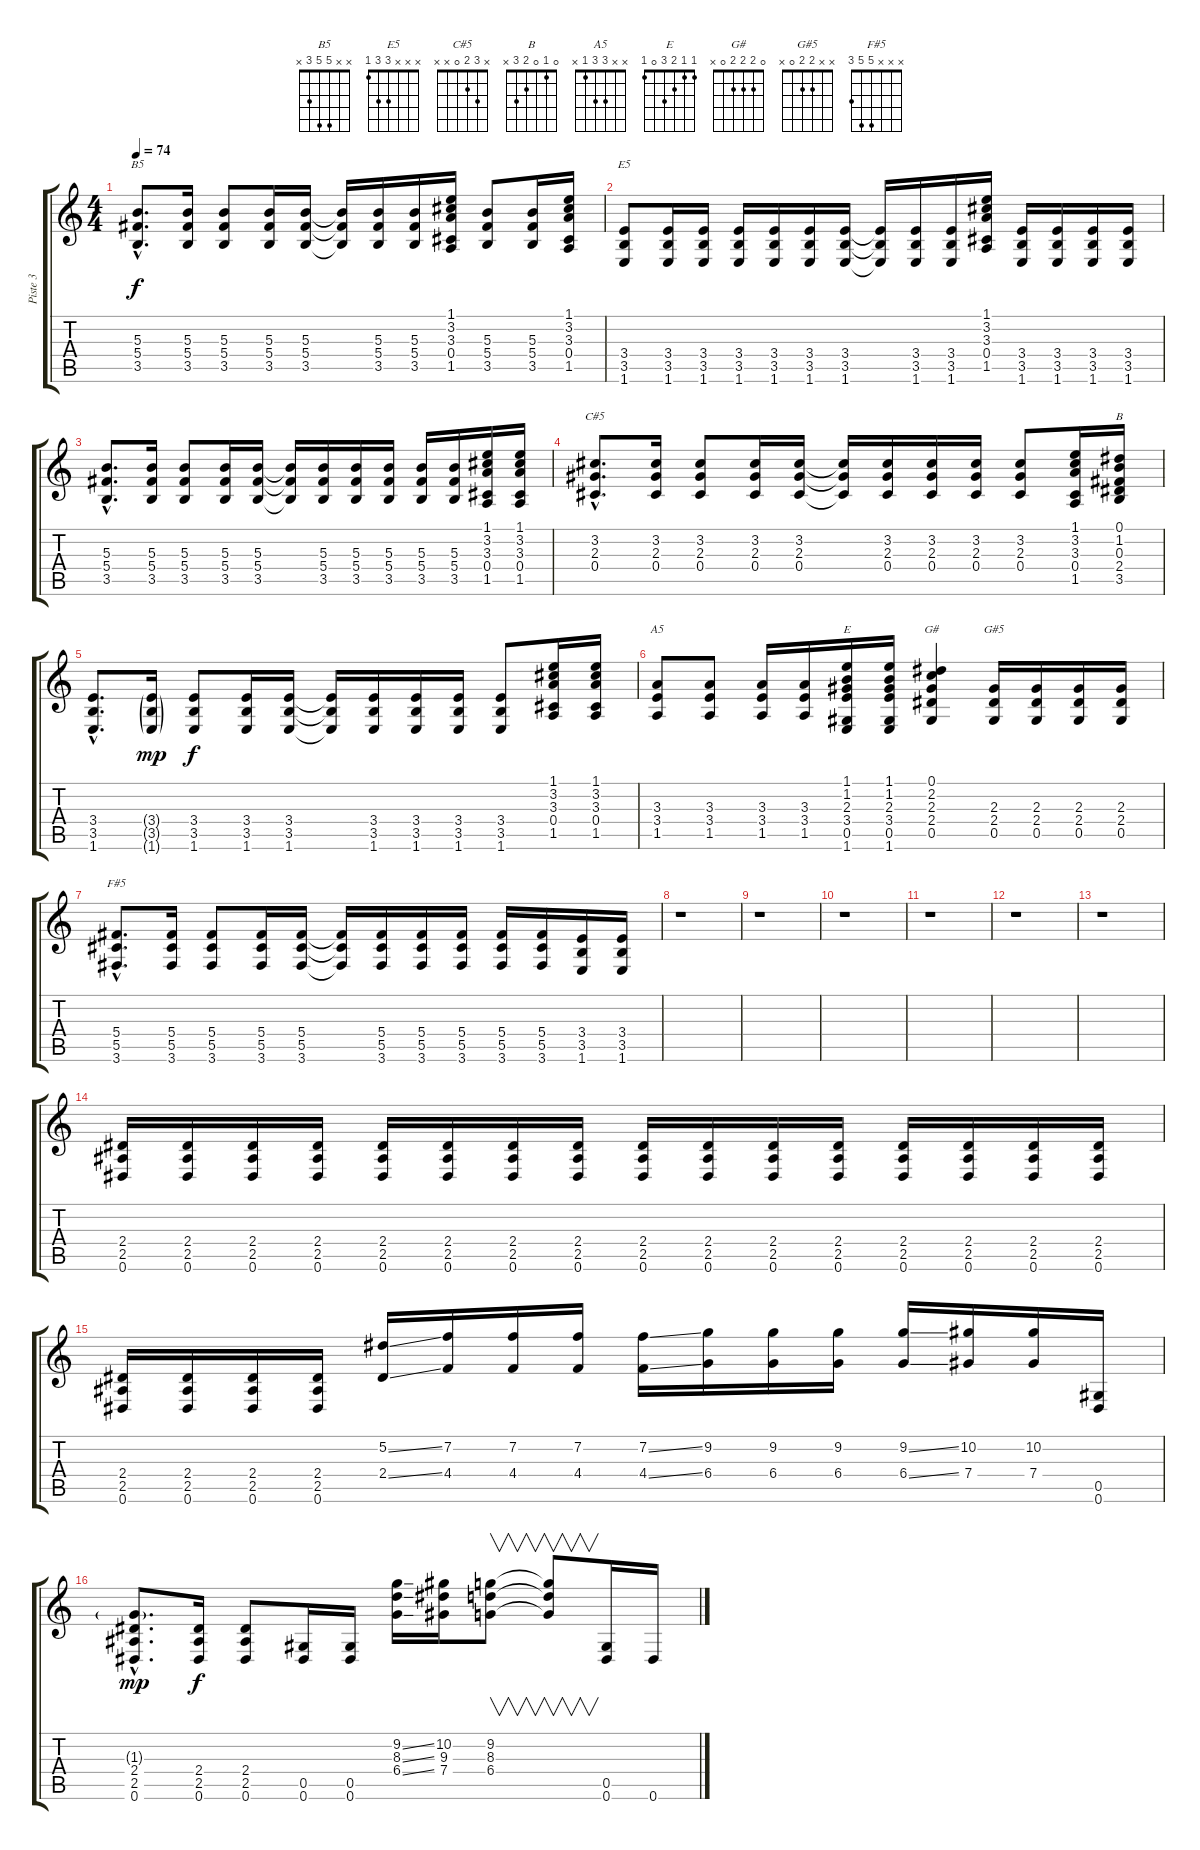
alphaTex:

\track ("Piste 3" "Piste 3") {instrument distortionguitar}
\staff {score tabs}
\tuning (Eb4 Bb3 Gb3 Db3 Ab2 Eb2) {hide}
\chord ("B5" x x 5 5 3 x)
\chord ("E5" x x x 3 3 1)
\chord ("C#5" x 3 2 0 x x)
\chord ("B" 0 1 0 2 3 x)
\chord ("A5" x x 3 3 1 x)
\chord ("E" 1 1 2 3 0 1)
\chord ("G#" 0 2 2 2 0 x)
\chord ("G#5" x x 2 2 0 x)
\chord ("F#5" x x x 5 5 3)
\ts (4 4)
\tempo 74
\clef g2
\ks c
(5.3{hac} 5.4{hac} 3.5{hac}).8{d ch "B5" dy f} (5.3 5.4 3.5).16 (5.3 5.4 3.5).8 (5.3 5.4 3.5).16 (5.3 5.4 3.5).16 (5.3{t} 5.4{t} 3.5{t}).16 (5.3 5.4 3.5).16 (5.3 5.4 3.5).16 (1.1 3.2 3.3 0.4 1.5).16 (5.3 5.4 3.5).8 (5.3 5.4 3.5).16 (1.1 3.2 3.3 0.4 1.5).16 |
(3.4 3.5 1.6).8{ch "E5"} (3.4 3.5 1.6).16 (3.4 3.5 1.6).16 (3.4 3.5 1.6).16 (3.4 3.5 1.6).16 (3.4 3.5 1.6).16 (3.4 3.5 1.6).16 (3.4{t} 3.5{t} 1.6{t}).16 (3.4 3.5 1.6).16 (3.4 3.5 1.6).16 (1.1 3.2 3.3 0.4 1.5).16 (3.4 3.5 1.6).16 (3.4 3.5 1.6).16 (3.4 3.5 1.6).16 (3.4 3.5 1.6).16 |
(5.3{hac} 5.4{hac} 3.5{hac}).8{d} (5.3 5.4 3.5).16 (5.3 5.4 3.5).8 (5.3 5.4 3.5).16 (5.3 5.4 3.5).16 (5.3{t} 5.4{t} 3.5{t}).16 (5.3 5.4 3.5).16 (5.3 5.4 3.5).16 (5.3 5.4 3.5).16 (5.3 5.4 3.5).16 (5.3 5.4 3.5).16 (1.1 3.2 3.3 0.4 1.5).16 (1.1 3.2 3.3 0.4 1.5).16 |
(3.2{hac} 2.3{hac} 0.4{hac}).8{d ch "C#5"} (3.2 2.3 0.4).16 (3.2 2.3 0.4).8 (3.2 2.3 0.4).16 (3.2 2.3 0.4).16 (3.2{t} 2.3{t} 0.4{t}).16 (3.2 2.3 0.4).16 (3.2 2.3 0.4).16 (3.2 2.3 0.4).16 (3.2 2.3 0.4).8 (1.1 3.2 3.3 0.4 1.5).16 (0.1 1.2 0.3 2.4 3.5).16{ch "B"} |
(3.4{hac} 3.5{hac} 1.6{hac}).8{d} (3.4{g} 3.5{g} 1.6{g}).16{dy mp} (3.4 3.5 1.6).8{dy f} (3.4 3.5 1.6).16 (3.4 3.5 1.6).16 (3.4{t} 3.5{t} 1.6{t}).16 (3.4 3.5 1.6).16 (3.4 3.5 1.6).16 (3.4 3.5 1.6).16 (3.4 3.5 1.6).8 (1.1 3.2 3.3 0.4 1.5).16 (1.1 3.2 3.3 0.4 1.5).16 |
(3.3 3.4 1.5).8{ch "A5"} (3.3 3.4 1.5).8 (3.3 3.4 1.5).16 (3.3 3.4 1.5).16 (1.1 1.2 2.3 3.4 0.5 1.6).16{ch "E"} (1.1 1.2 2.3 3.4 0.5 1.6).16 (0.1 2.2 2.3 2.4 0.5).4{ch "G#"} (2.3 2.4 0.5).16{ch "G#5"} (2.3 2.4 0.5).16 (2.3 2.4 0.5).16 (2.3 2.4 0.5).16 |
(5.4{hac} 5.5{hac} 3.6{hac}).8{d ch "F#5"} (5.4 5.5 3.6).16 (5.4 5.5 3.6).8 (5.4 5.5 3.6).16 (5.4 5.5 3.6).16 (5.4{t} 5.5{t} 3.6{t}).16 (5.4 5.5 3.6).16 (5.4 5.5 3.6).16 (5.4 5.5 3.6).16 (5.4 5.5 3.6).16 (5.4 5.5 3.6).16 (3.4 3.5 1.6).16 (3.4 3.5 1.6).16 |
r.1 |
r.1 |
r.1 |
r.1 |
r.1 |
r.1 |
(2.4 2.5 0.6).16 (2.4 2.5 0.6).16 (2.4 2.5 0.6).16 (2.4 2.5 0.6).16 (2.4 2.5 0.6).16 (2.4 2.5 0.6).16 (2.4 2.5 0.6).16 (2.4 2.5 0.6).16 (2.4 2.5 0.6).16 (2.4 2.5 0.6).16 (2.4 2.5 0.6).16 (2.4 2.5 0.6).16 (2.4 2.5 0.6).16 (2.4 2.5 0.6).16 (2.4 2.5 0.6).16 (2.4 2.5 0.6).16 |
(2.4 2.5 0.6).16 (2.4 2.5 0.6).16 (2.4 2.5 0.6).16 (2.4 2.5 0.6).16 (5.2{ss} 2.4{ss}).16 (7.2 4.4).16 (7.2 4.4).16 (7.2 4.4).16 (7.2{ss} 4.4{ss}).16 (9.2 6.4).16 (9.2 6.4).16 (9.2 6.4).16 (9.2{ss} 6.4{ss}).16 (10.2 7.4).16 (10.2 7.4).16 (0.5 0.6).16 |
(1.3{g hac} 2.4{hac} 2.5{hac} 0.6{hac}).8{d dy mp} (2.4 2.5 0.6).16{dy f} (2.4 2.5 0.6).8 (0.5 0.6).16 (0.5 0.6).16 (9.2{ss} 8.3{ss} 6.4{ss}).16 (10.2 9.3 7.4).16 (9.2 8.3 6.4).8{v} (9.2{t} 8.3{t} 6.4{t}).8{v} (0.5 0.6).16 0.6.16
